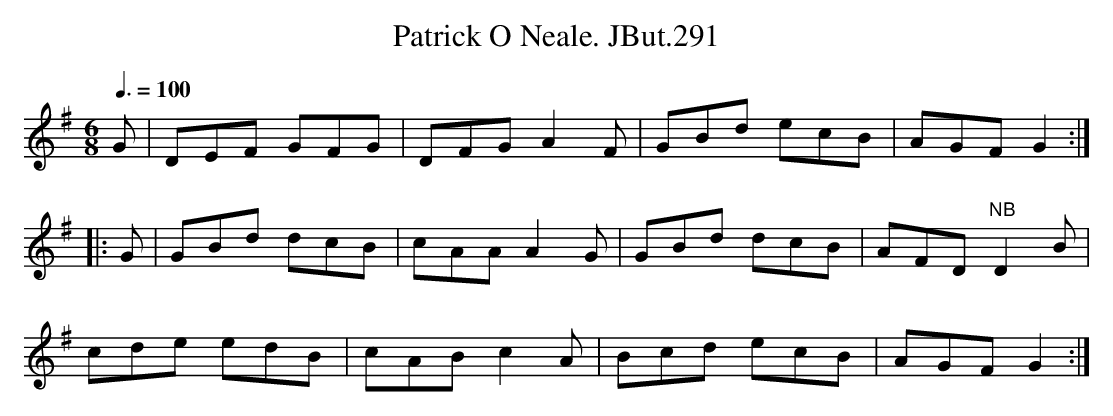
X:1
T:Patrick O Neale. JBut.291
M:6/8
L:1/8
Q:3/8=100
K:G
G|DEF GFG|DFG A2F|GBd ecB|AGF G2:|
|:G|GBd dcB|cAA A2G|GBd dcB|AFD "NB"D2B|
cde edB|cAB c2A|Bcd ecB|AGF G2:|
